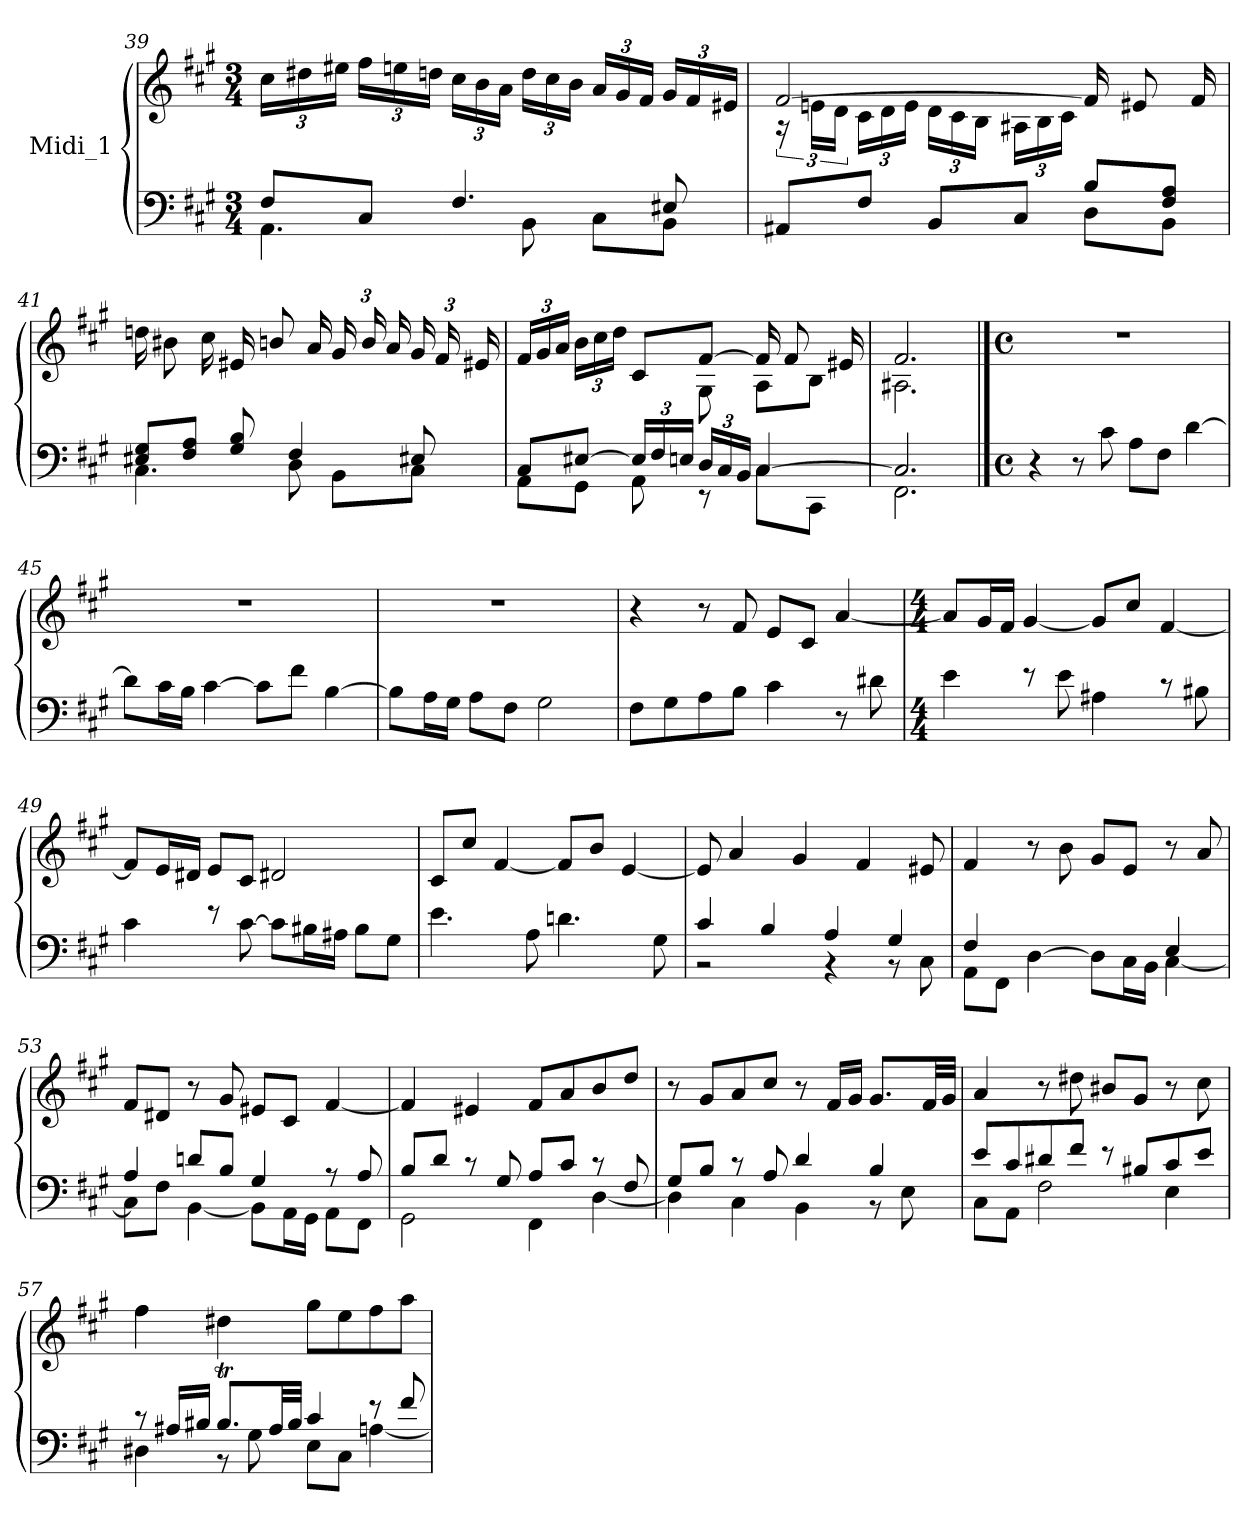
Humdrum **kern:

**kern	**kern
*part1	*part1
*staff2	*staff1
*I"Midi_1	*
!!LO:LB:g=z
*clefF4	*clefG2
*k[f#c#g#]	*k[f#c#g#]
*A:	*A:
*M3/4	*M3/4
=39	=39
*^	*^
8F#L	4.AA\	24cc#\LL	4ryy
.	.	24dd#X\	.
.	.	24ee#X\JJ	.
8C#J	.	24ff#\LL	.
.	.	24een\	.
.	.	24ddn\JJ	.
4.F#/	.	24cc#\LL	4ryy
.	.	24b\	.
.	.	24a\JJ	.
.	8BB\	24dd\LL	.
.	.	24cc#\	.
.	.	24b\JJ	.
.	8C#\L	24a/LL	4ryy
.	.	24g#/	.
.	.	24f#/JJ	.
8E#X/	8BB\J	24g#LL	.
.	.	24f#	.
.	.	24e#XJJ	.
=40	=40	=40	=40
4ryy	8AA#XL	[2f#/	24r
.	.	.	24enLL
.	.	.	24dJJ
.	8F#J	.	24c#\LL
.	.	.	24d\
.	.	.	24e\JJ
4ryy	8BBL	.	24d\LL
.	.	.	24c#\
.	.	.	24B\JJ
.	8C#J	.	24A#X\LL
.	.	.	24B\
.	.	.	24c#\JJ
8B/L	8DL	16f#/LL]	4ryy
.	.	8e#X/	.
8F#/ 8A/J	8BBJ	.	.
.	.	16f#/J	.
!!LO:LB:g=z	!!
=41	=41	=41	=41
8E#X/ 8G#/L	4.C#\	16ddn\LL	4ryy
.	.	8b#X\	.
8F#/ 8A/J	.	.	.
.	.	16cc#\J	.
8G#/ 8B/	.	16e#X/LL	4ryy
.	.	8bn/	.
4F#/	8D\	.	.
.	.	16a/J	.
.	8BB\L	24g#/LL	4ryy
.	.	24b/	.
.	.	24a/JJ	.
8E#X/	8C#\J	24g#/LL	.
.	.	24f#/	.
.	.	24e#X/JJ	.
=42	=42	=42	=42
8C#/L	8AA\L	24f#/LL	4ryy
.	.	24g#/	.
.	.	24a/JJ	.
[8E#X/J	8GG#\J	24b\LL	.
.	.	24cc#\	.
.	.	24dd\JJ	.
24E#/LL]	8AA\	8c#/L	8ryy
24F#/	.	.	.
24En/JJ	.	.	.
24D/LL	8r	[8f#/J	8G#\
24C#/	.	.	.
24BB/JJ	.	.	.
[4C#/	8C#\L	16f#/LL]	8A\L
.	.	8f#/	.
.	8CC#\J	.	8B\J
.	.	16e#X/J	.
=43	=43	=43	=43
2.C#/]	2.FF#\	2.f#/	2.A#X\
*v	*v	*	*
*	*v	*v
!!LO:LB:g=z
==44	==44
*M4/4	*M4/4
*met(c)	*met(c)
*^	*^
!	!	!LO:TX:a:B:t=2. Fuga a 3 voci	!
*v	*v	*	*
*	*v	*v
4r	1r
8r	.
8c#	.
8AL	.
8F#J	.
[4d	.
=45	=45
8dL]	1r
16c#L	.
16BJJ	.
[4c#	.
8c#L]	.
8f#J	.
[4B	.
=46	=46
8BL]	1r
16AL	.
16G#JJ	.
8AL	.
8F#J	.
2G#	.
=47	=47
8F#L	4r
8G#	.
8A	8r
8BJ	8f#
4c#	8eL
.	8c#J
8r	[4a
8d#X	.
!!LO:LB:g=z
=48	=48
*M4/4	*M4/4
*^	*
4e\	1ryy	8aL]
.	.	16g#L
.	.	16f#JJ
8r	.	[4g#
8e\	.	.
4A#X\	.	8g#L]
.	.	8cc#J
8r	.	[4f#
8B#X\	.	.
=49	=49	=49
4c#\	1ryy	8f#L]
.	.	16eL
.	.	16d#XJJ
8r	.	8eL
[8c#\	.	8c#J
8c#\L]	.	2d#X
16B#X\L	.	.
16A#X\JJ	.	.
8B#\L	.	.
8G#\J	.	.
=50	=50	=50
4.e\	1ryy	8c#L
.	.	8cc#J
.	.	[4f#
8A\	.	.
4.dn\	.	8f#L]
.	.	8bJ
.	.	[4e
8G#\	.	.
=51	=51	=51
4c#/	2r	8e]
.	.	4a
4B/	.	.
.	.	4g#
4A/	4r	.
.	.	4f#
4G#/	8r	.
.	8C#\	8e#X
!!LO:LB:g=z
=52	=52	=52
4F#/	8AA\L	4f#
.	8FF#\J	.
4ryy	[4D\	8r
.	.	8b
4ryy	8D\L]	8g#L
.	16C#\L	8eJ
.	16BB\JJ	.
4E/	[4C#\	8r
.	.	8a
=53	=53	=53
4A/	8C#L]	8f#L
.	8F#J	8d#XJ
8dnL	[4BB\	8r
8BJ	.	8g#
4G#/	8BB\L]	8e#XL
.	16AA\L	8c#J
.	16GG#\JJ	.
8r	8AA\L	[4f#
8A/	8FF#\J	.
=54	=54	=54
8B/L	2GG#\	4f#]
8d/J	.	.
8r	.	4e#X
8G#/	.	.
8A/L	4FF#\	8f#L
8c#/J	.	8a
8r	[4D\	8b
8F#/	.	8ddJ
!!LO:LB:g=z
=55	=55	=55
8G#L	4D\]	8r
8BJ	.	8g#L
8r	4C#\	8a
8A/	.	8cc#J
4d/	4BB\	8r
.	.	16f#LL
.	.	16g#JJ
4B/	8r	8.g#L
.	8E\	.
.	.	32f#LL
.	.	32g#JJJ
=56	=56	=56
8eL	8C#\L	4a
8c#	8AA\J	.
8d#X	2F#\	8r
8f#J	.	8dd#X
8r	.	8b#XL
8B#XL	.	8g#J
8c#	4E\	8r
8eJ	.	8cc#
=57	=57	=57
8r	4D#X\	4ff#
16A#XLL	.	.
16B#XJJ	.	.
8.B#tL	8r	4dd#X
.	8G#\	.
32A#LL	.	.
32B#JJJ	.	.
4c#/	8EL	8gg#L
.	8C#J	8ee
8r	[4An\	8ff#
8f#/	.	8aaJ
*v	*v	*
=	=
*-	*-
